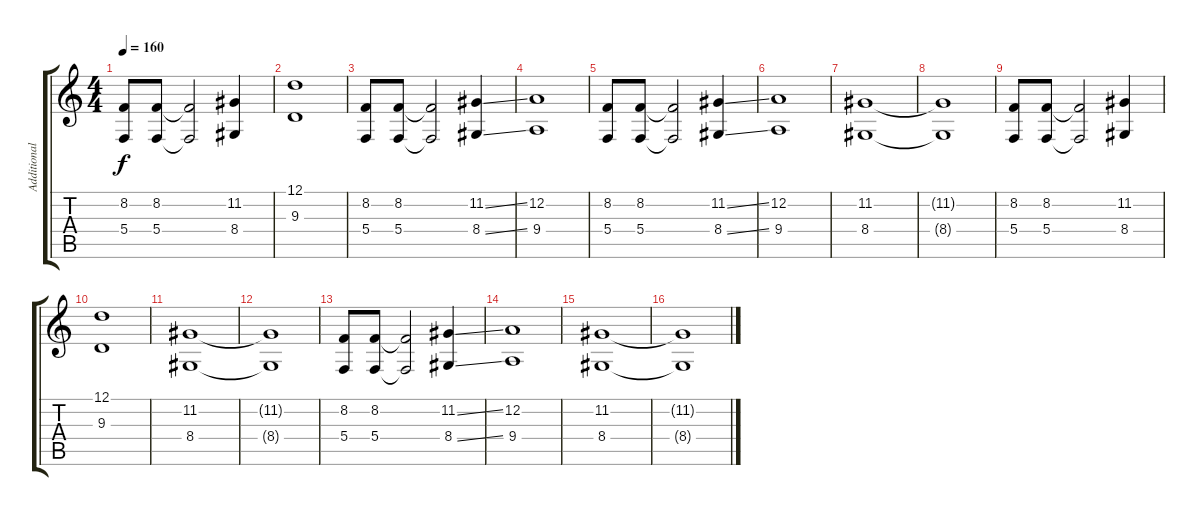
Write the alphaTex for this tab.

\track ("Additional guitar / keys" "Additional") {instrument stringensemble1}
\staff {score tabs}
\tuning (D4 A3 F3 C3 G2 C2) {hide}
\ts (4 4)
\tempo 160
\clef g2
\ks c
(8.2 5.4).8{dy f} (8.2 5.4).8 (8.2{t} 5.4{t}).2 (11.2 8.4).4 |
(12.1 9.3).1 |
(8.2 5.4).8 (8.2 5.4).8 (8.2{t} 5.4{t}).2 (11.2{ss} 8.4{ss}).4 |
(12.2 9.4).1 |
(8.2 5.4).8{volume 12 instrument stringensemble1} (8.2 5.4).8 (8.2{t} 5.4{t}).2 (11.2{ss} 8.4{ss}).4 |
(12.2 9.4).1 |
(11.2 8.4).1 |
(11.2{t} 8.4{t}).1 |
(8.2 5.4).8 (8.2 5.4).8 (8.2{t} 5.4{t}).2 (11.2 8.4).4 |
(12.1 9.3).1 |
(11.2 8.4).1 |
(11.2{t} 8.4{t}).1 |
(8.2 5.4).8{volume 12 instrument stringensemble1} (8.2 5.4).8 (8.2{t} 5.4{t}).2 (11.2{ss} 8.4{ss}).4 |
(12.2 9.4).1 |
(11.2 8.4).1 |
(11.2{t} 8.4{t}).1
